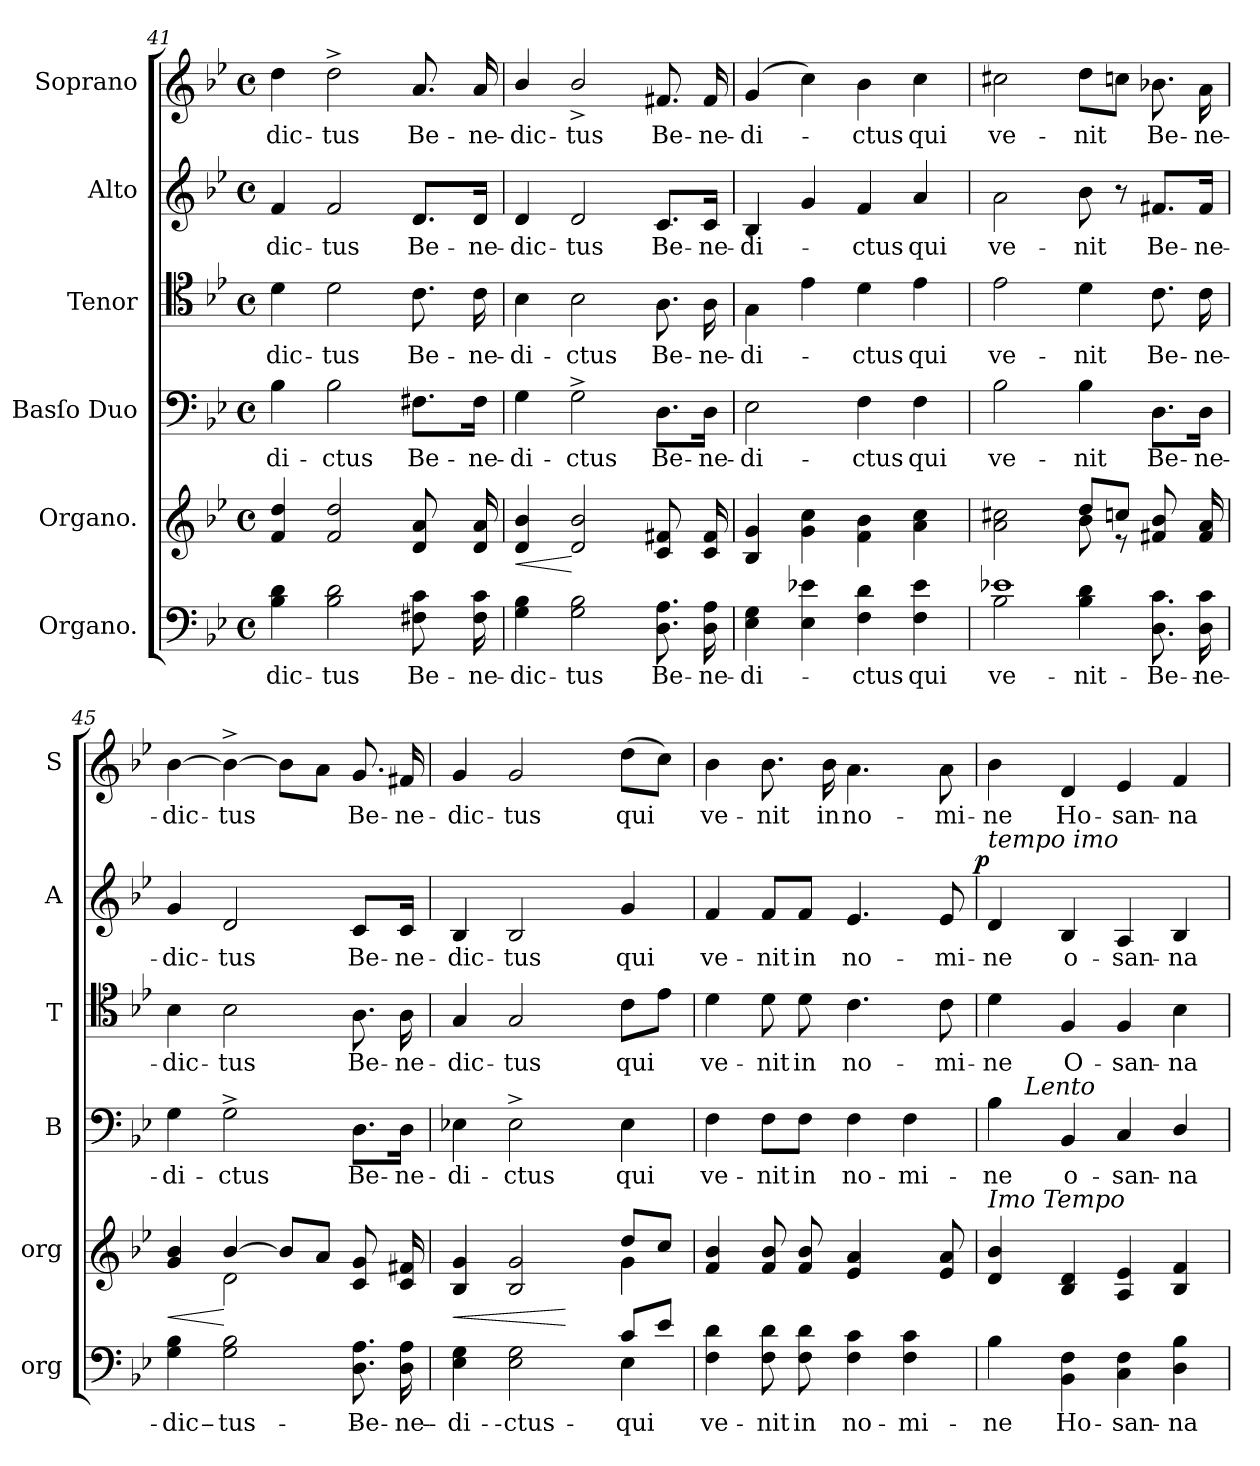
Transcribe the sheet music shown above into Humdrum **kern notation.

**kern	**text	**kern	**dynam	**kern	**text	**kern	**text	**kern	**text	**dynam	**kern	**text
*part6	*part6	*part5	*part5	*part4	*part4	*part3	*part3	*part2	*part2	*part2	*part1	*part1
*staff6	*staff6	*staff5	*staff5	*staff4	*staff4	*staff3	*staff3	*staff2	*staff2	*staff2	*staff1	*staff1
*I"Organo.	*	*I"Organo.	*	*I"Basſo Duo	*	*I"Tenor	*	*I"Alto	*	*	*I"Soprano	*
*I'org	*	*I'org	*	*I'B	*	*I'T	*	*I'A	*	*	*I'S	*
*clefF4	*	*clefG2	*	*clefF4	*	*clefC4	*	*clefG2	*	*	*clefG2	*
*k[b-e-]	*	*k[b-e-]	*	*k[b-e-]	*	*k[b-e-]	*	*k[b-e-]	*	*	*k[b-e-]	*
*M4/4	*	*M4/4	*	*M4/4	*	*M4/4	*	*M4/4	*	*	*M4/4	*
*met(c)	*	*met(c)	*	*met(c)	*	*met(c)	*	*met(c)	*	*	*met(c)	*
=41	=41	=41	=41	=41	=41	=41	=41	=41	=41	=41	=41	=41
4B-\ 4d\	-dic-	4f/ 4dd/	.	4B-\	-di-	4d\	-dic-	4f/	-dic-	.	4dd\	-dic-
2B-\ 2d\	-tus	2f/ 2dd/	.	2B-\	-ctus	2d\	-tus	2f/	-tus	.	2dd^>\	-tus
!LO:N:vis=8	!	!	!	!	!	!	!	!	!	!	!	!
8.F#X\ 8.c\	Be-	8d/ 8a/	.	8.F#X\L	Be-	8.c\	Be-	8.d/L	Be-	.	8.a/	Be-
.	.	16ryy	.	.	.	.	.	.	.	.	.	.
16F#\ 16c\	-ne-	16d/ 16a/	.	16F#\Jk	-ne-	16c\	-ne-	16d/Jk	-ne-	.	16a/	-ne-
=42	=42	=42	=42	=42	=42	=42	=42	=42	=42	=42	=42	=42
!	!	!	!LO:HP:b	!	!	!	!	!	!	!	!	!
4G\ 4B-\	-dic-	4d/ 4b-/	<	4G\	-di-	4B-\	-di-	4d/	-dic-	.	4b-/	-dic-
2G\ 2B-\	-tus	2d/ 2b-/	[	2G^>\	-ctus	2B-\	-ctus	2d/	-tus	.	2b-^>/	-tus
!	!	!LO:N:vis=8	!	!	!	!	!	!	!	!	!	!
8.D\ 8.A\	Be-	8.c/ 8.f#X/	.	8.D\L	Be-	8.A\	Be-	8.c/L	Be-	.	8.f#X/	Be-
16D\ 16A\	-ne-	16c/ 16f#/	.	16D\Jk	-ne-	16A\	-ne-	16c/Jk	-ne-	.	16f#/	-ne-
=43	=43	=43	=43	=43	=43	=43	=43	=43	=43	=43	=43	=43
4E-\ 4G\	-di-	4B-/ 4g/	.	2E-\	-di-	4G\	-di-	4B-/	-di-	.	(>4g/	-di-
4E-\ 4e-X\	.	4g\ 4cc\	.	.	.	4e-\	.	4g/	.	.	4cc\)	.
4F\ 4d\	-ctus	4f\ 4b-\	.	4F\	-ctus	4d\	-ctus	4f/	-ctus	.	4b-\	-ctus
4F\ 4e-\	qui	4a\ 4cc\	.	4F\	qui	4e-\	qui	4a/	qui	.	4cc\	qui
=44	=44	=44	=44	=44	=44	=44	=44	=44	=44	=44	=44	=44
*^	*	*^	*	*	*	*	*	*	*	*	*	*
1e-X	2B-\	ve-	2a\ 2cc#X\	2ryy	.	2B-\	ve-	2e-\	ve-	2a\	ve-	.	2cc#X\	ve-
.	4B-\ 4d\	-nit	8dd/L	8b-\	.	4B-\	-nit	4d\	-nit	8b-\	-nit	.	8dd\L	-nit
.	.	.	8ccn/J	8re	.	.	.	.	.	8r	.	.	8ccn\J	.
!	!	!	!LO:N:vis=8	!	!	!	!	!	!	!	!	!	!	!
.	8.D\ 8.c\	Be-	8.f#X/ 8.b-/	4ryy	.	8.D\L	Be-	8.c\	Be-	8.f#X/L	Be-	.	8.b-X\	Be-
.	16D\ 16c\	-ne-	16f#/ 16a/	.	.	16D\Jk	-ne-	16c\	-ne-	16f#/Jk	-ne-	.	16a\	-ne-
=45	=45	=45	=45	=45	=45	=45	=45	=45	=45	=45	=45	=45	=45	=45
!	!	!	!	!	!LO:HP:b	!	!	!	!	!	!	!	!	!
*v	*v	*	*	*	*	*	*	*	*	*	*	*	*	*
4G\ 4B-\	-dic-	4g/ 4b-/	4ryy	<	4G\	-di-	4B-\	-dic-	4g/	-dic-	.	[>4b-\	-dic-
2G\ 2B-\	-tus	[4b-/	2d\	[	2G^>\	-ctus	2B-\	-tus	2d/	-tus	.	4b-^>\_	-tus
.	.	8b-/L]	.	.	.	.	.	.	.	.	.	8b-\L]	.
.	.	8a/J	.	.	.	.	.	.	.	.	.	8a\J	.
!	!	!LO:N:vis=8	!	!	!	!	!	!	!LO:N:vis=8	!	!	!	!
8.D\ 8.A\	Be-	8.c/ 8.g/	4ryy	.	8.D\L	Be-	8.A\	Be-	8.c/L	Be-	.	8.g/	Be-
16D\ 16A\	-ne-	16c/ 16f#X/	.	.	16D\Jk	-ne-	16A\	-ne-	16c/Jk	-ne-	.	16f#X/	-ne-
=46	=46	=46	=46	=46	=46	=46	=46	=46	=46	=46	=46	=46	=46
*^	*	*	*	*	*	*	*	*	*	*	*	*	*
!	!	!	!	!	!LO:HP:b	!	!	!	!	!	!	!	!	!
4E-\ 4G\	2ryy	-di-	4B-/ 4g/	2ryy	<	4E-X\	-di-	4G/	-dic-	4B-/	-dic-	.	4g/	-dic-
2E-\ 2G\	.	-ctus	2B-/ 2g/	.	.	2E-^>\	-ctus	2G/	-tus	2B-/	-tus	.	2g/	-tus
.	4ryy	.	.	4ryy	[	.	.	.	.	.	.	.	.	.
8c/L	4E-\	qui	8dd/L	4g\	.	4E-\	qui	8c\L	qui	4g/	qui	.	(>8dd\L	qui
8e-/J	.	.	8cc/J	.	.	.	.	8e-\J	.	.	.	.	8cc\J)	.
*v	*v	*	*	*	*	*	*	*	*	*	*	*	*	*
*	*	*v	*v	*	*	*	*	*	*	*	*	*	*
=47	=47	=47	=47	=47	=47	=47	=47	=47	=47	=47	=47	=47
4F\ 4d\	ve-	4f/ 4b-/	.	4F\	ve-	4d\	ve-	4f/	ve-	.	4b-\	ve-
8F\ 8d\	-nit	8f/ 8b-/	.	8F\L	-nit	8d\	-nit	8f/L	-nit	.	8.b-\	-nit
8F\ 8d\	in	8f/ 8b-/	.	8F\J	in	8d\	in	8f/J	in	.	.	.
.	.	.	.	.	.	.	.	.	.	.	16b-\	in
!	!	!LO:N:vis=4	!	!	!	!	!	!	!	!	!	!
4F\ 4c\	no-	4.e-/ 4.a/	.	4F\	no-	4.c\	no-	4.e-/	no-	.	4.a\	no-
4F\ 4c\	-mi-	.	.	4F\	-mi-	.	.	.	.	.	.	.
.	.	8e-/ 8a/	.	.	.	8c\	-mi-	8e-/	-mi-	.	8a\	-mi-
=48	=48	=48	=48	=48	=48	=48	=48	=48	=48	=48	=48	=48
!	!	!	!	!	!	!	!	!LO:TX:a:i:t=tempo imo	!	!	!	!
!	!	!LO:TX:a:i:t=Imo Tempo	!	!	!	!	!	!	!	!	!	!
!	!	!	!	!	!	!	!	!	!	!LO:DY:b:rj	!	!
*	*	*	*	*^	*	*	*	*	*	*	*	*
4B-\	-ne	4d/ 4b-/	.	4B-\	8ryy	-ne	4d\	-ne	4d/	-ne	p	4b-\	-ne
!	!	!	!	!	!LO:TX:a:i:t=Lento	!	!	!	!	!	!	!	!
.	.	.	.	.	2..ryy	.	.	.	.	.	.	.	.
4BB-\ 4F\	Ho-	4B-/ 4d/	.	4BB-/	.	o-	4F/	O-	4B-/	o-	.	4d/	Ho-
4C\ 4F\	-san-	4A/ 4e-/	.	4C/	.	-san-	4F/	-san-	4A/	-san-	.	4e-/	-san-
4D\ 4B-\	-na	4B-/ 4f/	.	4D/	.	-na	4B-\	-na	4B-/	-na	.	4f/	-na
*	*	*	*	*v	*v	*	*	*	*	*	*	*	*
=	=	=	=	=	=	=	=	=	=	=	=	=
*-	*-	*-	*-	*-	*-	*-	*-	*-	*-	*-	*-	*-
